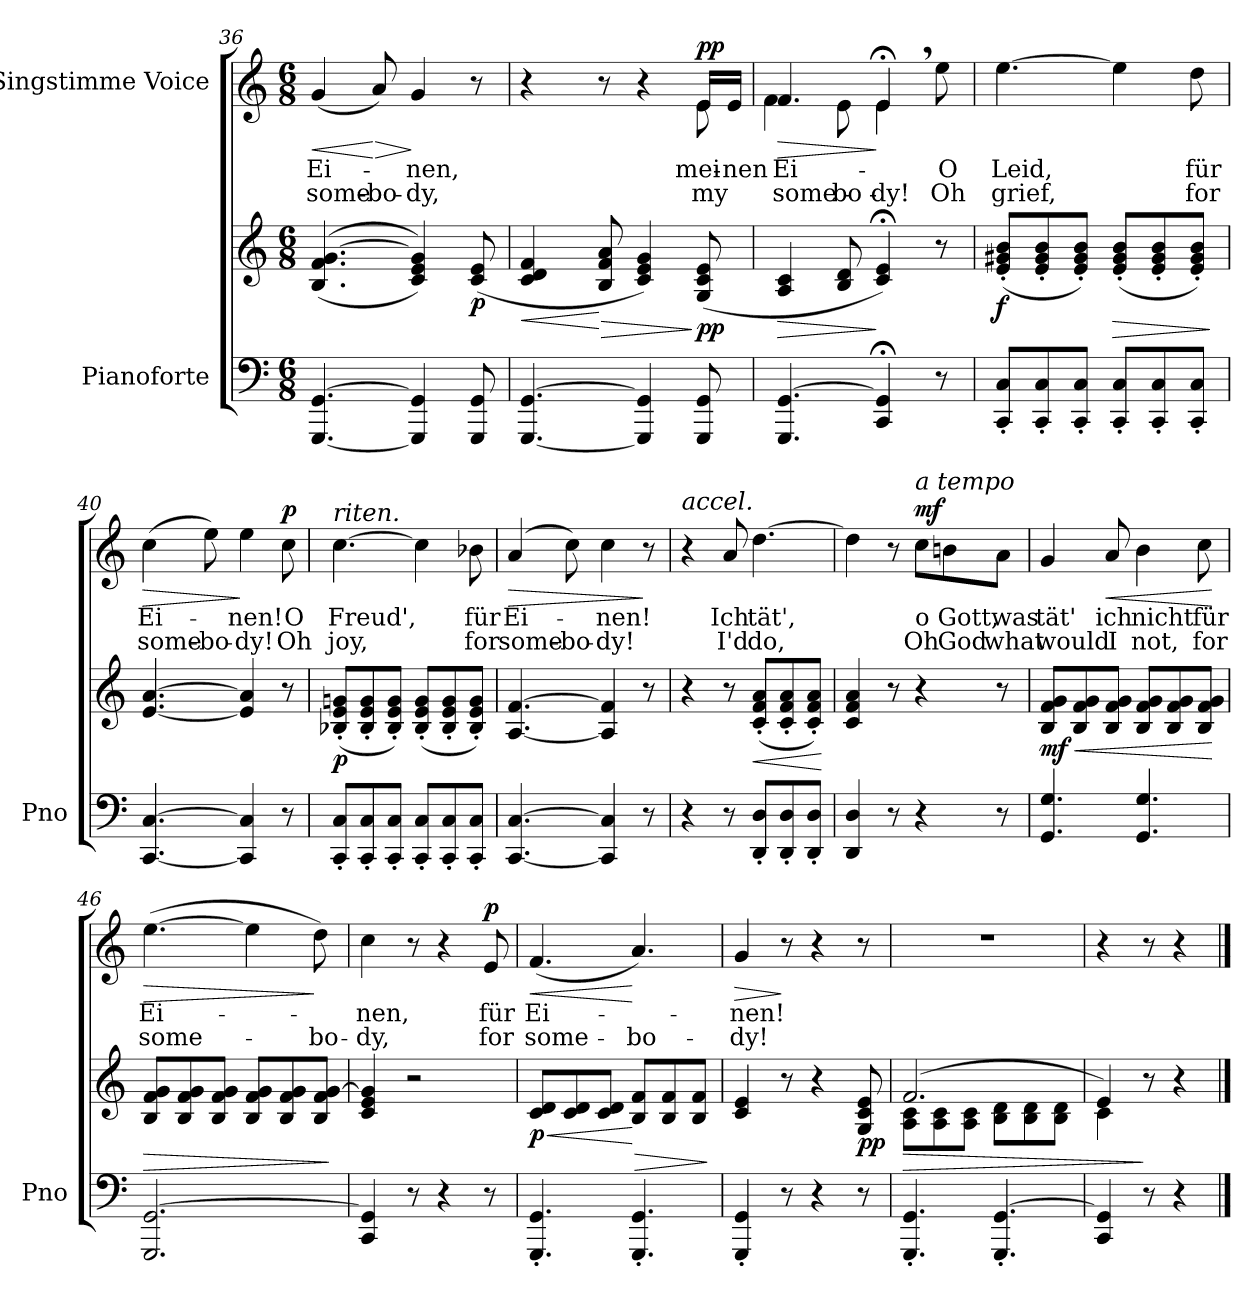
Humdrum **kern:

**kern	**kern	**dynam	**kern	**text	**text	**dynam
*part2	*part2	*part2	*part1	*part1	*part1	*part1
*staff3	*staff2	*staff2/3	*staff1	*staff1	*staff1	*staff1
*I"Pianoforte	*	*	*I"Singstimme Voice	*	*	*
*I'Pno	*	*	*	*	*	*
*clefF4	*clefG2	*	*clefG2	*	*	*
*k[]	*k[]	*	*k[]	*	*	*
*M6/8	*M6/8	*	*M6/8	*	*	*
=36	=36	=36	=36	=36	=36	=36
!	!	!	!	!LO:LY:b	!LO:LY:b	!LO:HP:b
[4.GGG/ [4.GG/	(<(<4.B/ 4.f/ [4.g/	.	(<4g/	Ei-	some-	<
!	!	!	!	!	!LO:LY:b	!LO:HP:n=1:b
.	.	.	8a/)	.	-bo-	[ >
!	!	!	!	!LO:LY:b	!LO:LY:b	!
4GGG/] 4GG/]	4c/ 4e/ 4g/]))	.	4g/	-nen,	-dy,	]
!	!	!LO:DY:b	!	!	!	!
8GGG/ 8GG/	(>8c/ 8e/	p	8r	.	.	.
=37	=37	=37	=37	=37	=37	=37
!	!	!LO:HP:b	!	!	!	!
*	*	*	*^	*	*	*
[4.GGG/ [4.GG/	4c/ 4d/ 4f/	<	4r	8ryy	.	.	.
!	!	!LO:HP:n=1:b	!	!	!	!	!
*	*	*	*v	*v	*	*	*
.	8B/ 8f/ 8a/	[ >	8r	.	.	.
4GGG/] 4GG/]	4c/ 4e/ 4g/)	.	4r	.	.	.
!	!	!LO:DY:n=1:b	!	!LO:LY:b	!LO:LY:b	!LO:DY:a
*	*	*	*^	*	*	*
8GGG/ 8GG/	(>8G/ 8c/ 8e/	] pp	16e/LL	8e\	mei-	my	pp
!	!	!	!	!	!LO:LY:b	!	!
.	.	.	16e/JJ	.	-nen	.	.
=38	=38	=38	=38	=38	=38	=38	=38
!	!	!LO:HP:b	!LO:N:head=solid	!	!LO:LY:b	!LO:LY:b	!LO:HP:b
4.GGG/ [4.GG/	4A/ 4c/	>	4.f/	4f\	Ei-	-some-	>
!	!	!	!	!	!	!LO:LY:b	!
.	8B/ 8d/	.	.	8e\	.	bo-	.
!	!	!	!	!	!LO:LY:b	!	!
!	!	!	!	!	!	!LO:LY:b	!
4CC/;< 4GG/];<	4c/;< 4e/;<)	]	4e;<,/	4e\	.	-dy!	]
!	!	!	!	!	!LO:LY:b	!LO:LY:b	!LO:DY:a
8r	8r	.	8ee\	8ryy	O	Oh	other-dynamics
!!LO:LB:g=z
=39	=39	=39	=39	=39	=39	=39	=39
!	!	!LO:DY:b	!	!	!LO:LY:b	!LO:LY:b	!LO:DY:a
!	!	!	!	!	!	!	!LO:DY:n=1:a
*	*	*	*v	*v	*	*	*
8CC/' 8C/'L	(<8e/' 8g#X/' 8b/'L	f	[4.ee\	Leid,	grief,	f other-dynamics
8CC/' 8C/'	8e/' 8g#/' 8b/'	.	.	.	.	.
8CC/' 8C/'J	8e/' 8g#/' 8b/'J)	.	.	.	.	.
!	!	!LO:HP:b	!	!	!	!
8CC/' 8C/'L	(<8e/' 8g#/' 8b/'L	>	4ee\]	.	.	.
8CC/' 8C/'	8e/' 8g#/' 8b/'	.	.	.	.	.
!	!	!	!	!LO:LY:b	!LO:LY:b	!
8CC/' 8C/'J	8e/' 8g#/' 8b/'J)	.	8dd\	für	for	.
.	.	]	.	.	.	.
=40	=40	=40	=40	=40	=40	=40
!	!	!	!	!LO:LY:b	!LO:LY:b	!LO:HP:b
[4.CC/ [4.C/	[4.e/ [4.a/	.	(>4cc\	Ei-	some-	>
!	!	!	!	!	!LO:LY:b	!
.	.	.	8ee\)	.	-bo-	.
!	!	!	!	!LO:LY:b	!LO:LY:b	!
4CC/] 4C/]	4e/] 4a/]	.	4ee\	-nen!	-dy!	]
!	!	!	!	!LO:LY:b	!LO:LY:b	!LO:DY:a
8r	8r	.	8cc\	O	Oh	p
=41	=41	=41	=41	=41	=41	=41
!	!	!	!LO:TX:a:i:t=riten.	!	!	!
!	!	!LO:DY:b	!	!LO:LY:b	!LO:LY:b	!
8CC/' 8C/'L	(<8B-X/' 8e/' 8gn/'L	p	[4.cc\	Freud',	joy,	.
8CC/' 8C/'	8B-/' 8e/' 8g/'	.	.	.	.	.
8CC/' 8C/'J	8B-/' 8e/' 8g/'J)	.	.	.	.	.
8CC/' 8C/'L	(<8B-/' 8e/' 8g/'L	.	4cc\]	.	.	.
8CC/' 8C/'	8B-/' 8e/' 8g/'	.	.	.	.	.
!	!	!	!	!LO:LY:b	!LO:LY:b	!
8CC/' 8C/'J	8B-/' 8e/' 8g/'J)	.	8b-X\	für	for	.
=42	=42	=42	=42	=42	=42	=42
!	!	!	!	!LO:LY:b	!LO:LY:b	!LO:HP:b
[4.CC/ [4.C/	[4.A/ [4.f/	.	(>4a/	Ei-	some-	>
!	!	!	!	!	!LO:LY:b	!
.	.	.	8cc\)	.	-bo-	.
!	!	!	!	!LO:LY:b	!LO:LY:b	!
4CC/] 4C/]	4A/] 4f/]	.	4cc\	-nen!	-dy!	.
8r	8r	.	8r	.	.	]
=43	=43	=43	=43	=43	=43	=43
!	!	!	!LO:TX:a:i:t=accel.	!	!	!
4r	4r	.	4r	.	.	.
!	!	!	!	!LO:LY:b	!LO:LY:b	!
8r	8r	.	8a/	Ich	I'd	.
!	!	!LO:HP:b	!	!LO:LY:b	!LO:LY:b	!
8DD/' 8D/'L	(<8c/' 8f/' 8a/'L	<	[4.dd\	tät',	do,	.
8DD/' 8D/'	8c/' 8f/' 8a/'	.	.	.	.	.
8DD/' 8D/'J	8c/' 8f/' 8a/'J)	.	.	.	.	.
.	.	[	.	.	.	.
=44	=44	=44	=44	=44	=44	=44
4DD/ 4D/	4c/ 4f/ 4a/	.	4dd\]	.	.	.
8r	8r	.	8r	.	.	.
!	!	!	!LO:TX:a:i:t=a tempo	!	!	!
!	!	!	!	!LO:LY:b	!LO:LY:b	!LO:DY:a
4r	4r	.	8cc\L	o	Oh	mf
!	!	!	!	!LO:LY:b	!LO:LY:b	!
.	.	.	8bn\	Gott,	God	.
!	!	!	!	!LO:LY:b	!LO:LY:b	!
8r	8r	.	8a\J	was	what	.
!!LO:LB:g=z
=45	=45	=45	=45	=45	=45	=45
!	!	!LO:HP:b	!	!LO:LY:b	!LO:LY:b	!
!	!	!LO:DY:n=1:b	!	!	!	!
4.GG/ 4.G/	8B/ 8f/ 8g/L	< mf	4g/	tät'	would	.
.	8B/ 8f/ 8g/	.	.	.	.	.
!	!	!	!	!LO:LY:b	!LO:LY:b	!LO:HP:b
.	8B/ 8f/ 8g/J	.	8a/	ich	I	<
!	!	!	!	!LO:LY:b	!LO:LY:b	!
4.GG/ 4.G/	8B/ 8f/ 8g/L	.	4b\	nicht	not,	.
.	8B/ 8f/ 8g/	.	.	.	.	.
!	!	!	!	!LO:LY:b	!LO:LY:b	!
.	8B/ 8f/ 8g/J	.	8cc\	für	for	.
.	.	[	.	.	.	[
=46	=46	=46	=46	=46	=46	=46
!	!	!LO:HP:b	!	!LO:LY:b	!LO:LY:b	!LO:HP:b
2.GGG/ [2.GG/	8B/ 8f/ 8g/L	>	(>[4.ee\	Ei-	some-	>
.	8B/ 8f/ 8g/	.	.	.	.	.
.	8B/ 8f/ 8g/J	.	.	.	.	.
.	8B/ 8f/ 8g/L	.	4ee\]	.	.	.
.	8B/ 8f/ 8g/	.	.	.	.	.
!	!	!	!	!	!LO:LY:b	!
.	8B/ 8f/ [8g/J	.	8dd\)	.	-bo-	]
.	.	]	.	.	.	.
=47	=47	=47	=47	=47	=47	=47
!	!	!	!	!LO:LY:b	!LO:LY:b	!
4CC/ 4GG/]	4c/ 4e/ 4g/]	.	4cc\	-nen,	-dy,	.
8r	2r	.	8r	.	.	.
4r	.	.	4r	.	.	.
!	!	!	!	!LO:LY:b	!LO:LY:b	!LO:DY:a
8r	.	.	8e/	für	for	p
=48	=48	=48	=48	=48	=48	=48
!	!	!LO:HP:b	!	!LO:LY:b	!LO:LY:b	!LO:HP:b
!	!	!LO:DY:n=1:b	!	!	!	!
4.GGG/' 4.GG/'	8c/ 8d/L	< p	(<4.f/	Ei-	some-	<
.	8c/ 8d/	.	.	.	.	.
.	8c/ 8d/J	.	.	.	.	.
!	!	!LO:HP:n=1:b	!	!	!LO:LY:b	!
4.GGG/' 4.GG/'	8B/ 8f/L	[ >	4.a/)	.	-bo-	[
.	8B/ 8f/	.	.	.	.	.
.	8B/ 8f/J	.	.	.	.	.
.	.	]	.	.	.	.
=49	=49	=49	=49	=49	=49	=49
!	!	!	!	!LO:LY:b	!LO:LY:b	!LO:HP:b
4GGG/' 4GG/'	4c/ 4e/	.	4g/	-nen!	-dy!	>
8r	8r	.	8r	.	.	]
4r	4r	.	4r	.	.	.
!	!	!LO:DY:b	!	!	!	!
8r	8G/ 8c/ 8e/	pp	8r	.	.	.
=50	=50	=50	=50	=50	=50	=50
!	!	!LO:HP:b	!	!	!	!
*	*^	*	*	*	*	*
4.GGG/' 4.GG/'	(>2.f/	8A\ 8c\L	>	2.r	.	.	.
.	.	8A\ 8c\	.	.	.	.	.
.	.	8A\ 8c\J	.	.	.	.	.
4.GGG/' [4.GG/'	.	8B\ 8d\L	.	.	.	.	.
.	.	8B\ 8d\	.	.	.	.	.
.	.	8B\ 8d\J	.	.	.	.	.
=51	=51	=51	=51	=51	=51	=51	=51
4CC/ 4GG/]	4e/)	4c\	.	4r	.	.	.
8r	8r	4.ryy	]	8r	.	.	.
4r	4r	.	.	4r	.	.	.
*	*v	*v	*	*	*	*	*
==	==	==	==	==	==	==
*-	*-	*-	*-	*-	*-	*-
